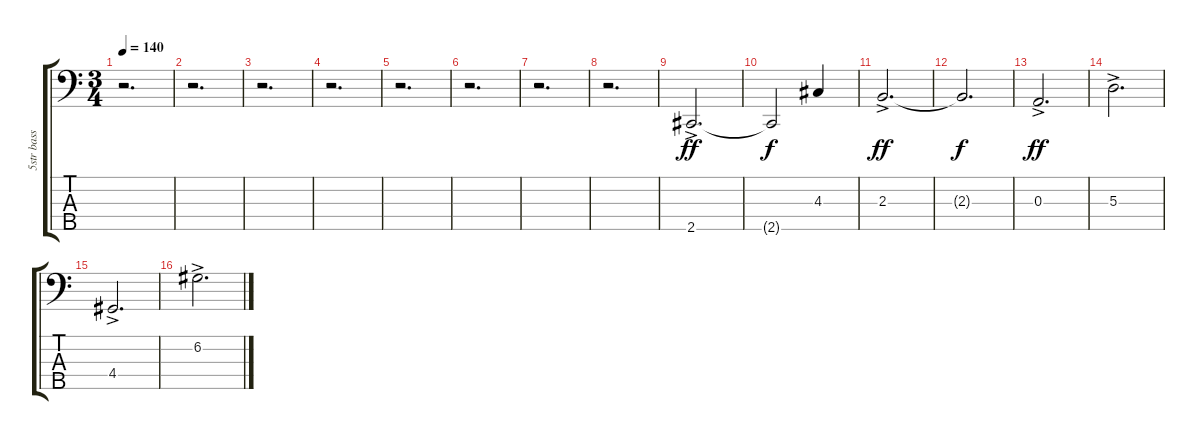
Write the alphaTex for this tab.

\track ("5str bass" "5str bass") {instrument electricbassfinger}
\staff {score tabs}
\tuning (G2 D2 A1 E1 B0) {hide}
\ts (3 4)
\tempo 140
\clef f4
\ks c
r.2{d dy f} |
r.2{d} |
r.2{d} |
r.2{d} |
r.2{d} |
r.2{d} |
r.2{d} |
r.2{d} |
2.5{ac}.2{d dy ff} |
2.5{t}.2{dy f} 4.3.4 |
2.3{ac}.2{d dy ff} |
2.3{t}.2{d dy f} |
0.3{ac}.2{d dy ff} |
5.3{ac}.2{d} |
4.4{ac}.2{d} |
6.2{ac}.2{d}
